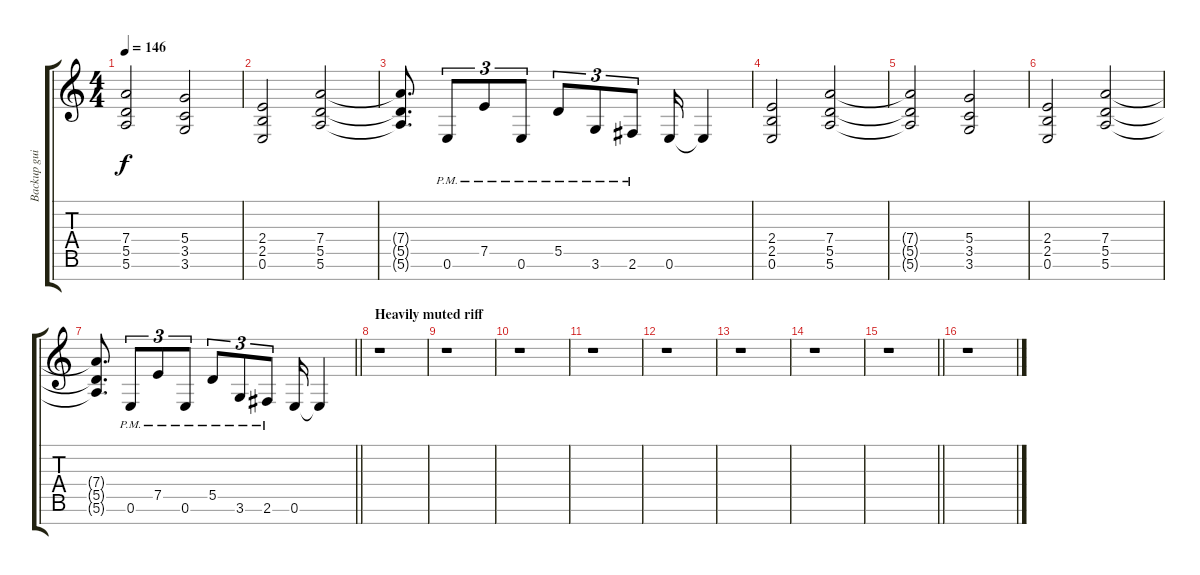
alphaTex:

\track ("Backup guitars" "Backup gui") {instrument distortionguitar}
\staff {score tabs}
\tuning (E4 B3 G3 D3 A2 E2 B1) {hide}
\ts (4 4)
\tempo 146
\clef g2
\ks c
(7.4{t} 5.5{t} 5.6{t}).2{dy f} (5.4 3.5 3.6).2 |
(2.4 2.5 0.6).2 (7.4 5.5 5.6).2 |
(7.4{t} 5.5{t} 5.6{t}).8{d} 0.6{pm}.8{tu (3 2)} 7.5{pm}.8{tu (3 2)} 0.6{pm}.8{tu (3 2)} 5.5{pm}.8{tu (3 2)} 3.6{pm}.8{tu (3 2)} 2.6{pm}.8{tu (3 2)} 0.6.16 0.6{t}.4 |
(2.4 2.5 0.6).2 (7.4 5.5 5.6).2 |
(7.4{t} 5.5{t} 5.6{t}).2 (5.4 3.5 3.6).2 |
(2.4 2.5 0.6).2 (7.4 5.5 5.6).2 |
\barLineRight lightlight
(7.4{t} 5.5{t} 5.6{t}).8{d} 0.6{pm}.8{tu (3 2)} 7.5{pm}.8{tu (3 2)} 0.6{pm}.8{tu (3 2)} 5.5{pm}.8{tu (3 2)} 3.6{pm}.8{tu (3 2)} 2.6{pm}.8{tu (3 2)} 0.6.16 0.6{t}.4 |
\section ("" "Heavily muted riff")
r.1 |
r.1 |
r.1 |
r.1 |
r.1 |
r.1 |
r.1 |
\barLineRight lightlight
r.1 |
r.1
